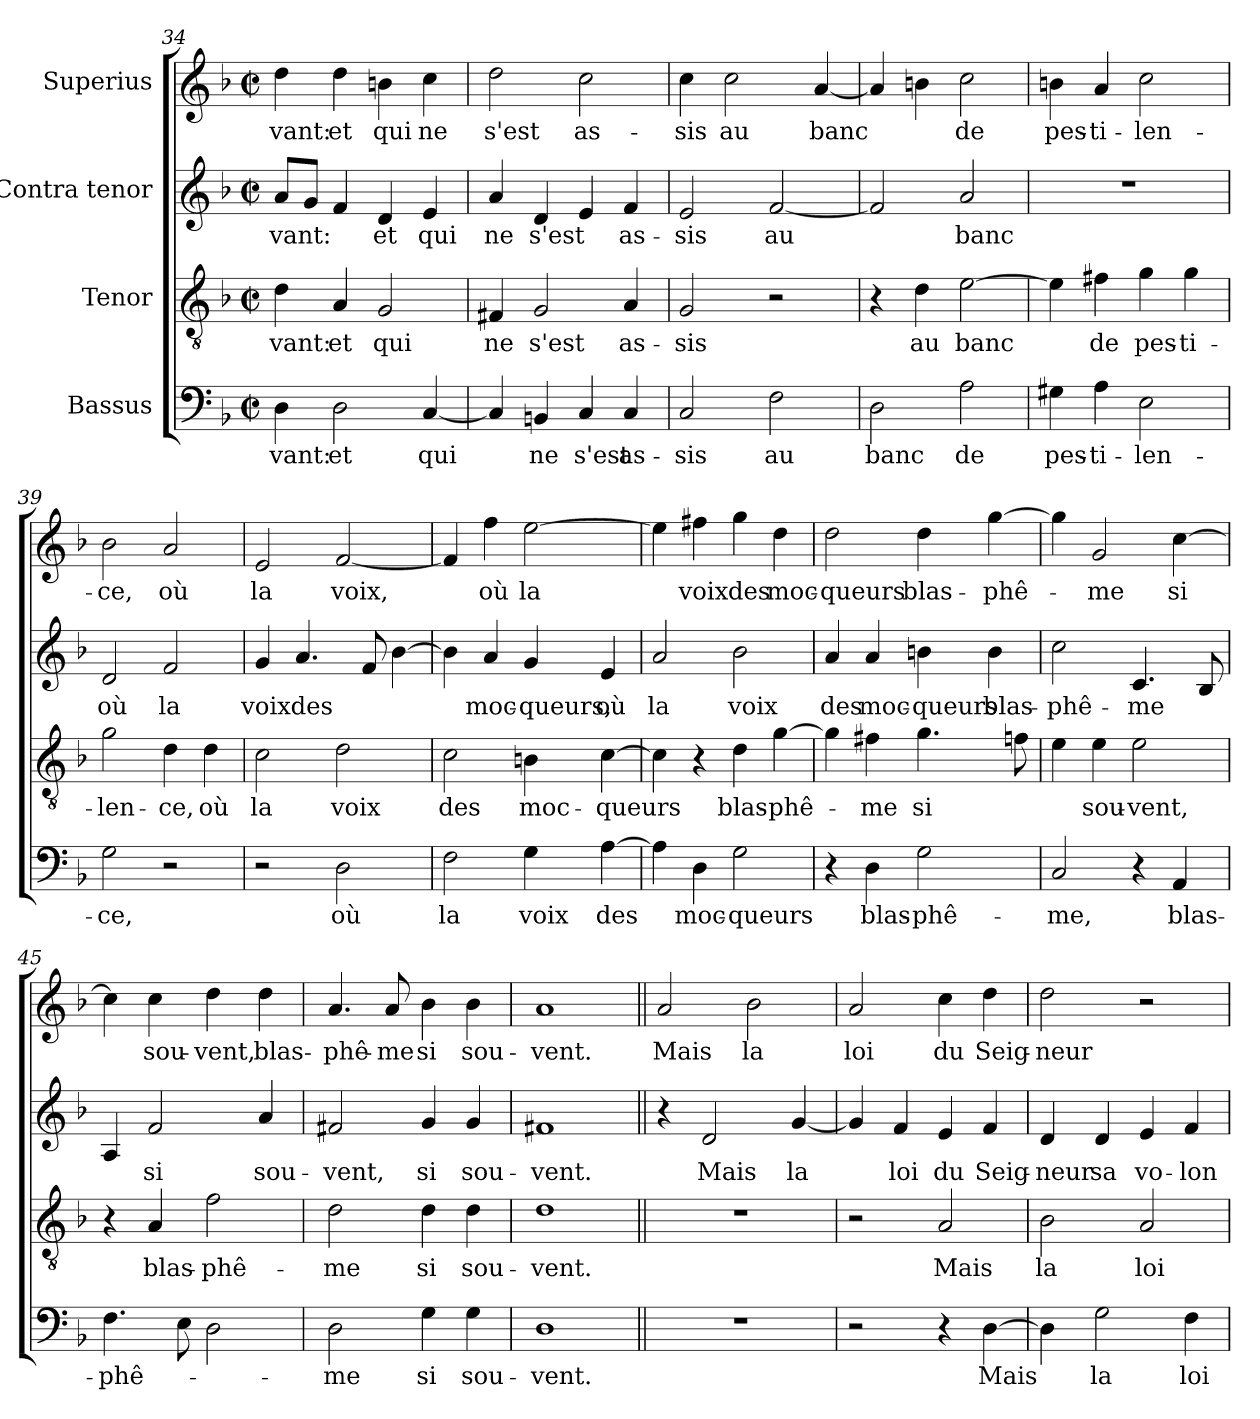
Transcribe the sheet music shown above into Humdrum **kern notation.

**kern	**text	**kern	**text	**kern	**text	**kern	**text
*part4	*part4	*part3	*part3	*part2	*part2	*part1	*part1
*staff4	*staff4	*staff3	*staff3	*staff2	*staff2	*staff1	*staff1
*I"Bassus	*	*I"Tenor	*	*I"Contra tenor	*	*I"Superius	*
*clefF4	*	*clefGv2	*	*clefG2	*	*clefG2	*
*k[b-]	*	*k[b-]	*	*k[b-]	*	*k[b-]	*
*F:	*	*F:	*	*F:	*	*F:	*
*M2/2	*	*M2/2	*	*M2/2	*	*M2/2	*
*met(c|)	*	*met(c|)	*	*met(c|)	*	*met(c|)	*
=34	=34	=34	=34	=34	=34	=34	=34
!	!LO:LY:b	!	!LO:LY:b	!	!LO:LY:b	!	!LO:LY:b
4D\	-vant:	4d\	-vant:	8a/L	-vant:	4dd\	-vant:
.	.	.	.	8g/J	.	.	.
!	!LO:LY:b	!	!LO:LY:b	!	!	!	!LO:LY:b
2D\	et	4A/	et	4f/	.	4dd\	et
!	!	!	!LO:LY:b	!	!LO:LY:b	!	!LO:LY:b
.	.	2G/	qui	4d/	et	4bn\	qui
!	!LO:LY:b	!	!	!	!LO:LY:b	!	!LO:LY:b
[4C/	qui	.	.	4e/	qui	4cc\	ne
!!LO:LB:g=z
=35	=35	=35	=35	=35	=35	=35	=35
!	!	!	!LO:LY:b	!	!LO:LY:b	!	!LO:LY:b
4C/]	.	4F#X/	ne	4a/	ne	2dd\	s'est
!	!LO:LY:b	!	!LO:LY:b	!	!LO:LY:b	!	!
4BBn/	ne	2G/	s'est	4d/	s'est	.	.
!	!LO:LY:b	!	!	!	!	!	!LO:LY:b
4C/	s'est	.	.	4e/	.	2cc\	as-
!	!LO:LY:b	!	!LO:LY:b	!	!LO:LY:b	!	!
4C/	as-	4A/	as-	4f/	as-	.	.
=36	=36	=36	=36	=36	=36	=36	=36
!	!LO:LY:b	!	!LO:LY:b	!	!LO:LY:b	!	!LO:LY:b
2C/	-sis	2G/	-sis	2e/	-sis	4cc\	-sis
!	!	!	!	!	!	!	!LO:LY:b
.	.	.	.	.	.	2cc\	au
!	!LO:LY:b	!	!	!	!LO:LY:b	!	!
2F\	au	2r	.	[2f/	au	.	.
!	!	!	!	!	!	!	!LO:LY:b
.	.	.	.	.	.	[4a/	banc
=37	=37	=37	=37	=37	=37	=37	=37
!	!LO:LY:b	!	!	!	!	!	!
2D\	banc	4r	.	2f/]	.	4a/]	.
!	!	!	!LO:LY:b	!	!	!	!
.	.	4d\	au	.	.	4bn\	.
!	!LO:LY:b	!	!LO:LY:b	!	!LO:LY:b	!	!LO:LY:b
2A\	de	[2e\	banc	2a/	banc	2cc\	de
=38	=38	=38	=38	=38	=38	=38	=38
!	!LO:LY:b	!	!	!	!	!	!LO:LY:b
4G#X\	pes-	4e\]	.	1r	.	4bn\	pes-
!	!LO:LY:b	!	!LO:LY:b	!	!	!	!LO:LY:b
4A\	-ti-	4f#X\	de	.	.	4a/	-ti-
!	!LO:LY:b	!	!LO:LY:b	!	!	!	!LO:LY:b
2E\	-len-	4g\	pes-	.	.	2cc\	-len-
!	!	!	!LO:LY:b	!	!	!	!
.	.	4g\	-ti-	.	.	.	.
=39	=39	=39	=39	=39	=39	=39	=39
!	!LO:LY:b	!	!LO:LY:b	!	!LO:LY:b	!	!LO:LY:b
2G\	-ce,	2g\	-len-	2d/	où	2b-\	-ce,
!	!	!	!LO:LY:b	!	!LO:LY:b	!	!LO:LY:b
2r	.	4d\	-ce,	2f/	la	2a/	où
!	!	!	!LO:LY:b	!	!	!	!
.	.	4d\	où	.	.	.	.
=40	=40	=40	=40	=40	=40	=40	=40
!	!	!	!LO:LY:b	!	!LO:LY:b	!	!LO:LY:b
2r	.	2c\	la	4g/	voix	2e/	la
!	!	!	!	!	!LO:LY:b	!	!
.	.	.	.	4.a/	des	.	.
!	!LO:LY:b	!	!LO:LY:b	!	!	!	!LO:LY:b
2D\	où	2d\	voix	.	.	[2f/	voix,
.	.	.	.	8f/	.	.	.
.	.	.	.	[4b-\	.	.	.
=41	=41	=41	=41	=41	=41	=41	=41
!	!LO:LY:b	!	!LO:LY:b	!	!	!	!
2F\	la	2c\	des	4b-\]	.	4f/]	.
!	!	!	!	!	!LO:LY:b	!	!LO:LY:b
.	.	.	.	4a/	moc-	4ff\	où
!	!LO:LY:b	!	!LO:LY:b	!	!LO:LY:b	!	!LO:LY:b
4G\	voix	4Bn\	moc-	4g/	-queurs,	[2ee\	la
!	!LO:LY:b	!	!LO:LY:b	!	!LO:LY:b	!	!
[4A\	des	[4c\	-queurs	4e/	où	.	.
!!LO:LB:g=z
=42	=42	=42	=42	=42	=42	=42	=42
!	!	!	!	!	!LO:LY:b	!	!
4A\]	.	4c\]	.	2a/	la	4ee\]	.
!	!LO:LY:b	!	!	!	!	!	!LO:LY:b
4D\	moc-	4r	.	.	.	4ff#X\	voix
!	!LO:LY:b	!	!LO:LY:b	!	!LO:LY:b	!	!LO:LY:b
2G\	-queurs	4d\	blas-	2b-\	voix	4gg\	des
!	!	!	!LO:LY:b	!	!	!	!LO:LY:b
.	.	[4g\	-phê-	.	.	4dd\	moc-
=43	=43	=43	=43	=43	=43	=43	=43
!	!	!	!	!	!LO:LY:b	!	!LO:LY:b
4r	.	4g\]	.	4a/	des	2dd\	-queurs
!	!LO:LY:b	!	!LO:LY:b	!	!LO:LY:b	!	!
4D\	blas-	4f#X\	-me	4a/	moc-	.	.
!	!LO:LY:b	!	!LO:LY:b	!	!LO:LY:b	!	!LO:LY:b
2G\	-phê-	4.g\	si	4bn\	-queurs	4dd\	blas-
!	!	!	!	!	!LO:LY:b	!	!LO:LY:b
.	.	.	.	4b\	blas-	[4gg\	-phê-
.	.	8fn\	.	.	.	.	.
=44	=44	=44	=44	=44	=44	=44	=44
!	!LO:LY:b	!	!	!	!LO:LY:b	!	!
2C/	-me,	4e\	.	2cc\	-phê-	4gg\]	.
!	!	!	!LO:LY:b	!	!	!	!LO:LY:b
.	.	4e\	sou-	.	.	2g/	-me
!	!	!	!LO:LY:b	!	!LO:LY:b	!	!
4r	.	2e\	-vent,	4.c/	-me	.	.
!	!LO:LY:b	!	!	!	!	!	!LO:LY:b
4AA/	blas-	.	.	.	.	[4cc\	si
.	.	.	.	8B-/	.	.	.
=45	=45	=45	=45	=45	=45	=45	=45
!	!LO:LY:b	!	!	!	!	!	!
4.F\	-phê-	4r	.	4A/	.	4cc\]	.
!	!	!	!LO:LY:b	!	!LO:LY:b	!	!LO:LY:b
.	.	4A/	blas-	2f/	si	4cc\	sou-
8E\	.	.	.	.	.	.	.
!	!	!	!LO:LY:b	!	!	!	!LO:LY:b
2D\	.	2f\	-phê-	.	.	4dd\	-vent,
!	!	!	!	!	!LO:LY:b	!	!LO:LY:b
.	.	.	.	4a/	sou-	4dd\	blas-
=46	=46	=46	=46	=46	=46	=46	=46
!	!LO:LY:b	!	!LO:LY:b	!	!LO:LY:b	!	!LO:LY:b
2D\	-me	2d\	-me	2f#X/	-vent,	4.a/	-phê-
!	!	!	!	!	!	!	!LO:LY:b
.	.	.	.	.	.	8a/	-me
!	!LO:LY:b	!	!LO:LY:b	!	!LO:LY:b	!	!LO:LY:b
4G\	si	4d\	si	4g/	si	4b-\	si
!	!LO:LY:b	!	!LO:LY:b	!	!LO:LY:b	!	!LO:LY:b
4G\	sou-	4d\	sou-	4g/	sou-	4b-\	sou-
=47	=47	=47	=47	=47	=47	=47	=47
!	!LO:LY:b	!	!LO:LY:b	!	!LO:LY:b	!	!LO:LY:b
1D	-vent.	1d	-vent.	1f#X	-vent.	1a	-vent.
!!LO:PB:g=z
=48||	=48||	=48||	=48||	=48||	=48||	=48||	=48||
!	!	!	!	!	!	!	!LO:LY:b
1r	.	1r	.	4r	.	2a/	Mais
!	!	!	!	!	!LO:LY:b	!	!
.	.	.	.	2d/	Mais	.	.
!	!	!	!	!	!	!	!LO:LY:b
.	.	.	.	.	.	2b-\	la
!	!	!	!	!	!LO:LY:b	!	!
.	.	.	.	[4g/	la	.	.
=49	=49	=49	=49	=49	=49	=49	=49
!	!	!	!	!	!	!	!LO:LY:b
2r	.	2r	.	4g/]	.	2a/	loi
!	!	!	!	!	!LO:LY:b	!	!
.	.	.	.	4f/	loi	.	.
!	!	!	!LO:LY:b	!	!LO:LY:b	!	!LO:LY:b
4r	.	2A/	Mais	4e/	du	4cc\	du
!	!LO:LY:b	!	!	!	!LO:LY:b	!	!LO:LY:b
[4D\	Mais	.	.	4f/	Seig-	4dd\	Seig-
=50	=50	=50	=50	=50	=50	=50	=50
!	!	!	!LO:LY:b	!	!LO:LY:b	!	!LO:LY:b
4D\]	.	2B-\	la	4d/	-neur	2dd\	-neur
!	!LO:LY:b	!	!	!	!LO:LY:b	!	!
2G\	la	.	.	4d/	sa	.	.
!	!	!	!LO:LY:b	!	!LO:LY:b	!	!
.	.	2A/	loi	4e/	vo-	2r	.
!	!LO:LY:b	!	!	!	!LO:LY:b	!	!
4F\	loi	.	.	4f/	-lon-	.	.
=	=	=	=	=	=	=	=
*-	*-	*-	*-	*-	*-	*-	*-
